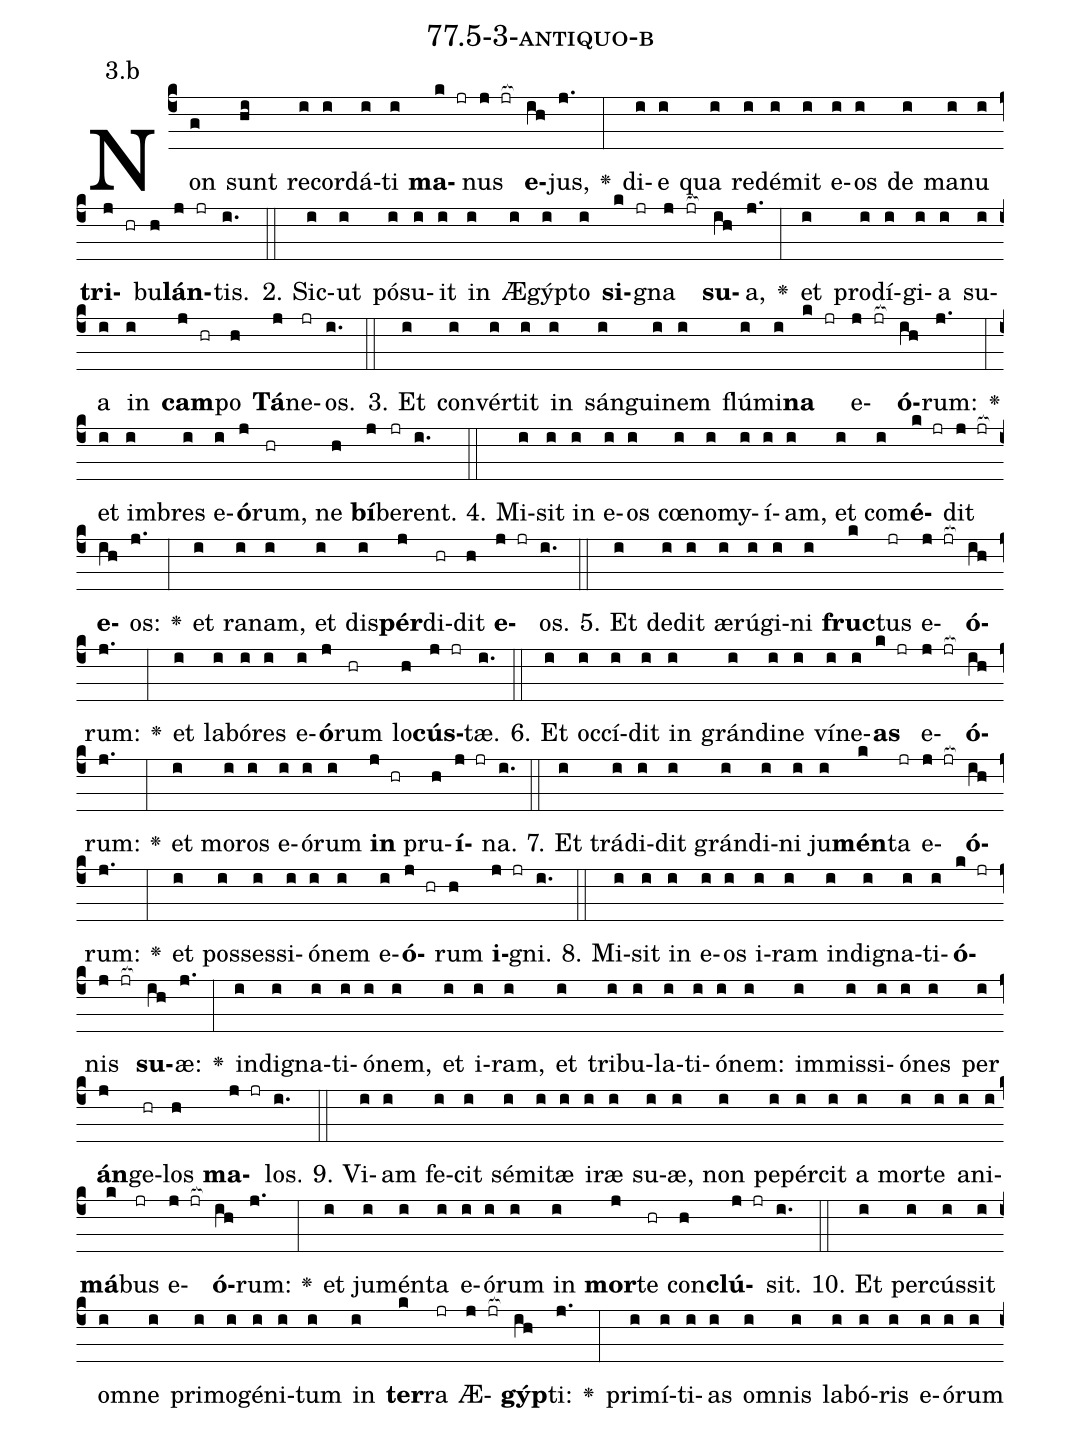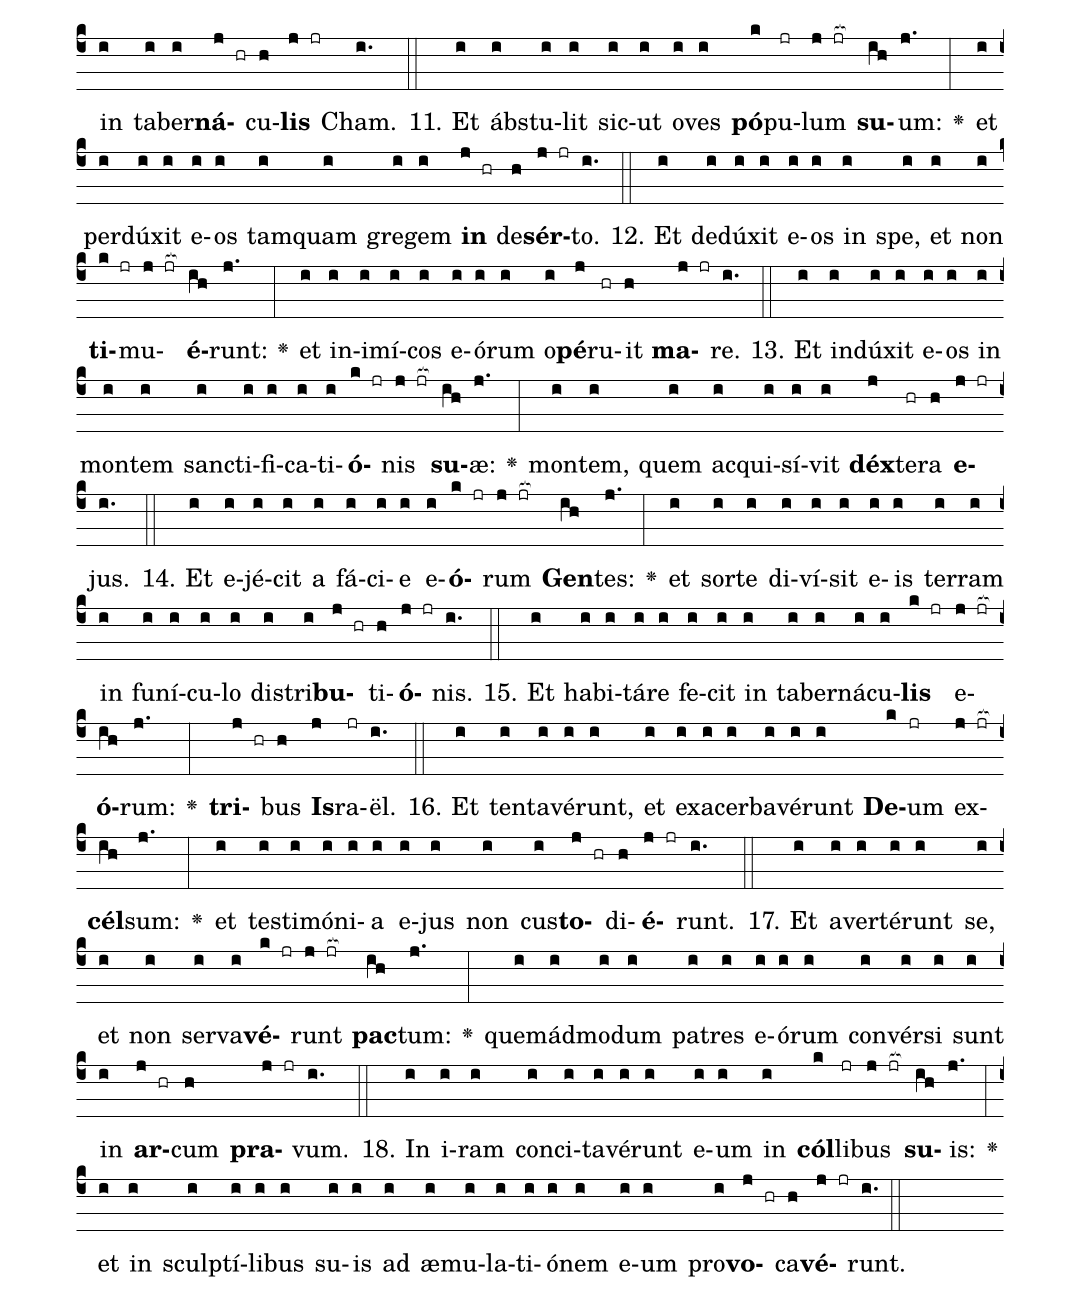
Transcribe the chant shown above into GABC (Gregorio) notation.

name: 77.5-3-antiquo-b;
annotation: 3.b;
%%
(c4)Non(g) sunt(hi) re(i)cor(i)dá(i)ti(i) <b>ma</b>(k jr)nus(j jr[ocb:1{]) <b>e</b>(ih[ocb:0}])jus,(j.) <v>\greheightstar</v>(:) di(i)e(i) qua(i) red(i)é(i)mit(i) e(i)os(i) de(i) ma(i)nu(i) <b>tri</b>(j hr)bu(h)<b>lán</b>(j jr)tis.(i.) (::)
2. Sic(i)ut(i) pó(i)su(i)it(i) in(i) Æ(i)gýp(i)to(i) <b>si</b>(k jr)gna(j jr[ocb:1{]) <b>su</b>(ih[ocb:0}])a,(j.) <v>\greheightstar</v>(:) et(i) prod(i)í(i)gi(i)a(i) su(i)a(i) in(i) <b>cam</b>(j hr)po(h) <b>Tá</b>(j)ne(jr)os.(i.) (::)
3. Et(i) con(i)vér(i)tit(i) in(i) sán(i)gui(i)nem(i) flú(i)mi(i)<b>na</b>(k jr) e(j jr[ocb:1{])<b>ó</b>(ih[ocb:0}])rum:(j.) <v>\greheightstar</v>(:) et(i) im(i)bres(i) e(i)<b>ó</b>(j)rum,(hr) ne(h) <b>bí</b>(j)be(jr)rent.(i.) (::)
4. Mi(i)sit(i) in(i) e(i)os(i) cœ(i)no(i)my(i)í(i)am,(i) et(i) com(i)<b>é</b>(k jr)dit(j jr[ocb:1{]) <b>e</b>(ih[ocb:0}])os:(j.) <v>\greheightstar</v>(:) et(i) ra(i)nam,(i) et(i) dis(i)<b>pér</b>(j)di(hr)dit(h) <b>e</b>(j jr)os.(i.) (::)
5. Et(i) de(i)dit(i) æ(i)rú(i)gi(i)ni(i) <b>fruc</b>(k)tus(jr) e(j jr[ocb:1{])<b>ó</b>(ih[ocb:0}])rum:(j.) <v>\greheightstar</v>(:) et(i) la(i)bó(i)res(i) e(i)<b>ó</b>(j)rum(hr) lo(h)<b>cús</b>(j jr)tæ.(i.) (::)
6. Et(i) oc(i)cí(i)dit(i) in(i) grán(i)di(i)ne(i) ví(i)ne(i)<b>as</b>(k jr) e(j jr[ocb:1{])<b>ó</b>(ih[ocb:0}])rum:(j.) <v>\greheightstar</v>(:) et(i) mo(i)ros(i) e(i)ó(i)rum(i) <b>in</b>(j hr) pru(h)<b>í</b>(j jr)na.(i.) (::)
7. Et(i) trá(i)di(i)dit(i) grán(i)di(i)ni(i) ju(i)<b>mén</b>(k)ta(jr) e(j jr[ocb:1{])<b>ó</b>(ih[ocb:0}])rum:(j.) <v>\greheightstar</v>(:) et(i) pos(i)ses(i)si(i)ó(i)nem(i) e(i)<b>ó</b>(j hr)rum(h) <b>i</b>(j jr)gni.(i.) (::)
8. Mi(i)sit(i) in(i) e(i)os(i) i(i)ram(i) in(i)di(i)gna(i)ti(i)<b>ó</b>(k jr)nis(j jr[ocb:1{]) <b>su</b>(ih[ocb:0}])æ:(j.) <v>\greheightstar</v>(:) in(i)di(i)gna(i)ti(i)ó(i)nem,(i) et(i) i(i)ram,(i) et(i) tri(i)bu(i)la(i)ti(i)ó(i)nem:(i) im(i)mis(i)si(i)ó(i)nes(i) per(i) <b>án</b>(j)ge(hr)los(h) <b>ma</b>(j jr)los.(i.) (::)
9. Vi(i)am(i) fe(i)cit(i) sé(i)mi(i)tæ(i) i(i)ræ(i) su(i)æ,(i) non(i) pe(i)pér(i)cit(i) a(i) mor(i)te(i) a(i)ni(i)<b>má</b>(k)bus(jr) e(j jr[ocb:1{])<b>ó</b>(ih[ocb:0}])rum:(j.) <v>\greheightstar</v>(:) et(i) ju(i)mén(i)ta(i) e(i)ó(i)rum(i) in(i) <b>mor</b>(j)te(hr) con(h)<b>clú</b>(j jr)sit.(i.) (::)
10. Et(i) per(i)cús(i)sit(i) om(i)ne(i) pri(i)mo(i)gé(i)ni(i)tum(i) in(i) <b>ter</b>(k)ra(jr) Æ(j jr[ocb:1{])<b>gýp</b>(ih[ocb:0}])ti:(j.) <v>\greheightstar</v>(:) pri(i)mí(i)ti(i)as(i) om(i)nis(i) la(i)bó(i)ris(i) e(i)ó(i)rum(i) in(i) ta(i)ber(i)<b>ná</b>(j hr)cu(h)<b>lis</b>(j jr) Cham.(i.) (::)
11. Et(i) ábs(i)tu(i)lit(i) sic(i)ut(i) o(i)ves(i) <b>pó</b>(k)pu(jr)lum(j jr[ocb:1{]) <b>su</b>(ih[ocb:0}])um:(j.) <v>\greheightstar</v>(:) et(i) per(i)dú(i)xit(i) e(i)os(i) tam(i)quam(i) gre(i)gem(i) <b>in</b>(j hr) de(h)<b>sér</b>(j jr)to.(i.) (::)
12. Et(i) de(i)dú(i)xit(i) e(i)os(i) in(i) spe,(i) et(i) non(i) <b>ti</b>(k jr)mu(j jr[ocb:1{])<b>é</b>(ih[ocb:0}])runt:(j.) <v>\greheightstar</v>(:) et(i) in(i)i(i)mí(i)cos(i) e(i)ó(i)rum(i) o(i)<b>pé</b>(j)ru(hr)it(h) <b>ma</b>(j jr)re.(i.) (::)
13. Et(i) in(i)dú(i)xit(i) e(i)os(i) in(i) mon(i)tem(i) sanc(i)ti(i)fi(i)ca(i)ti(i)<b>ó</b>(k jr)nis(j jr[ocb:1{]) <b>su</b>(ih[ocb:0}])æ:(j.) <v>\greheightstar</v>(:) mon(i)tem,(i) quem(i) ac(i)qui(i)sí(i)vit(i) <b>déx</b>(j)te(hr)ra(h) <b>e</b>(j jr)jus.(i.) (::)
14. Et(i) e(i)jé(i)cit(i) a(i) fá(i)ci(i)e(i) e(i)<b>ó</b>(k jr)rum(j jr[ocb:1{]) <b>Gen</b>(ih[ocb:0}])tes:(j.) <v>\greheightstar</v>(:) et(i) sor(i)te(i) di(i)ví(i)sit(i) e(i)is(i) ter(i)ram(i) in(i) fu(i)ní(i)cu(i)lo(i) dis(i)tri(i)<b>bu</b>(j hr)ti(h)<b>ó</b>(j jr)nis.(i.) (::)
15. Et(i) ha(i)bi(i)tá(i)re(i) fe(i)cit(i) in(i) ta(i)ber(i)ná(i)cu(i)<b>lis</b>(k jr) e(j jr[ocb:1{])<b>ó</b>(ih[ocb:0}])rum:(j.) <v>\greheightstar</v>(:) <b>tri</b>(j hr)bus(h) <b>Is</b>(j)ra(jr)ël.(i.) (::)
16. Et(i) ten(i)ta(i)vé(i)runt,(i) et(i) ex(i)a(i)cer(i)ba(i)vé(i)runt(i) <b>De</b>(k)um(jr) ex(j jr[ocb:1{])<b>cél</b>(ih[ocb:0}])sum:(j.) <v>\greheightstar</v>(:) et(i) tes(i)ti(i)mó(i)ni(i)a(i) e(i)jus(i) non(i) cus(i)<b>to</b>(j hr)di(h)<b>é</b>(j jr)runt.(i.) (::)
17. Et(i) a(i)ver(i)té(i)runt(i) se,(i) et(i) non(i) ser(i)va(i)<b>vé</b>(k jr)runt(j jr[ocb:1{]) <b>pac</b>(ih[ocb:0}])tum:(j.) <v>\greheightstar</v>(:) quem(i)ád(i)mo(i)dum(i) pa(i)tres(i) e(i)ó(i)rum(i) con(i)vér(i)si(i) sunt(i) in(i) <b>ar</b>(j hr)cum(h) <b>pra</b>(j jr)vum.(i.) (::)
18. In(i) i(i)ram(i) con(i)ci(i)ta(i)vé(i)runt(i) e(i)um(i) in(i) <b>cól</b>(k)li(jr)bus(j jr[ocb:1{]) <b>su</b>(ih[ocb:0}])is:(j.) <v>\greheightstar</v>(:) et(i) in(i) sculp(i)tí(i)li(i)bus(i) su(i)is(i) ad(i) æ(i)mu(i)la(i)ti(i)ó(i)nem(i) e(i)um(i) pro(i)<b>vo</b>(j hr)ca(h)<b>vé</b>(j jr)runt.(i.) (::)
